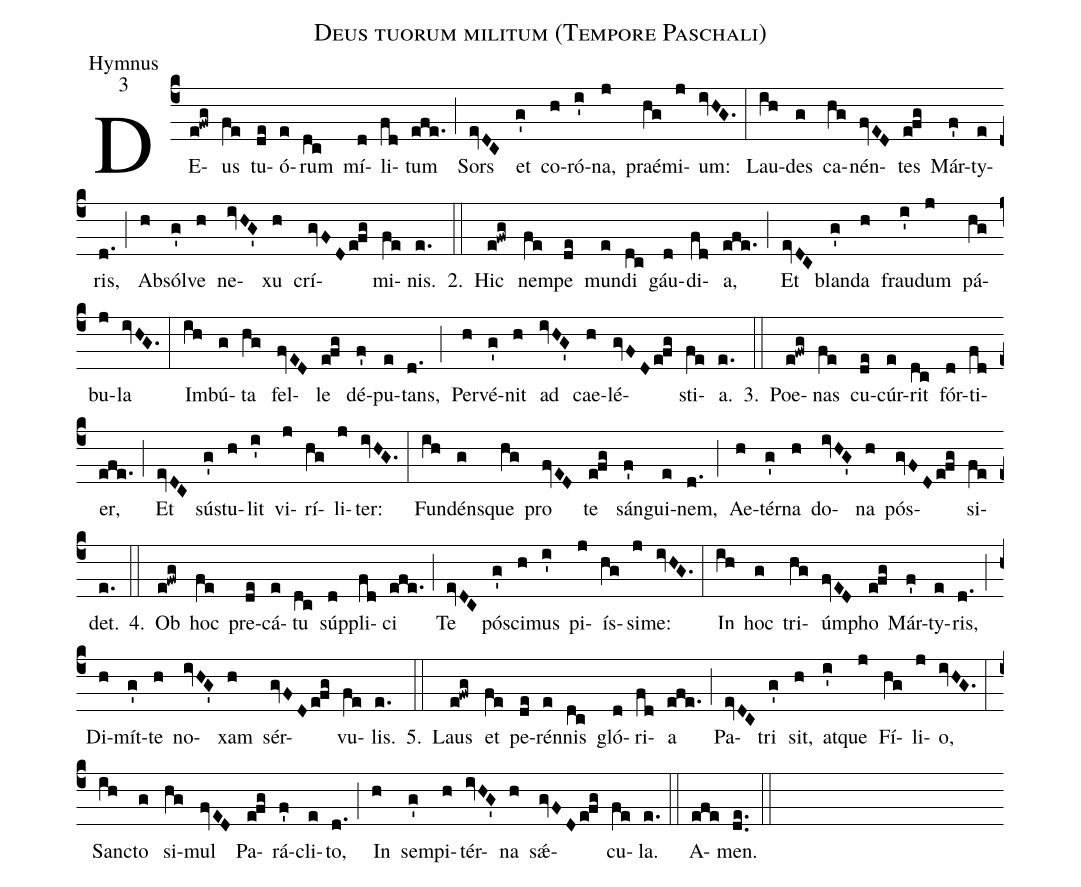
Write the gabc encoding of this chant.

name:Deus tuorum militum (Tempore Paschali);
office-part:Hymnus;
mode:3;
%%
(c4) DE(e!fwg)us(fe) tu(de)ó(e)rum(dc) mí(d)li(fd)tum(efe.) (;) Sors(evDC) et(g') co(h)ró(i')na,(j) praé(hg)mi(j)um:(ivHG.) (:) Lau(ih)des(g) ca(hg)nén(fvED)tes(e!fg) Már(f')ty(e)ris,(d.) (;) Ab(h)sól(g')ve(h) ne(ivHG')xu(h) crí(gvFD/e!fg)mi(fe)nis.(e.) 2.(::) Hic(e!fwg) nem(fe)pe(de) mun(e)di(dc) gáu(d)di(fd)a,(efe.) (;) Et(evDC) blan(g')da(h) frau(i')dum(j) pá(hg)bu(j)la(ivHG.) (:) Im(ih)bú(g)ta(hg) fel(fvED)le(e!fg) dé(f')pu(e)tans,(d.) (;) Per(h)vé(g')nit(h) ad(ivHG') cae(h)lé(gvFD/e!fg)sti(fe)a.(e.) 3.(::) Poe(e!fwg)nas(fe) cu(de)cúr(e)rit(dc) fór(d)ti(fd)er,(efe.) (;) Et(evDC) sú(g')stu(h)lit(i') vi(j)rí(hg)li(j)ter:(ivHG.) (:) Fun(ih)dén(g)sque(hg) pro(fvED) te(e!fg) sán(f')gui(e)nem,(d.) (;) Ae(h)tér(g')na(h) do(ivHG')na(h) pós(gvFD/e!fg)si(fe)det.(e.) 4.(::) Ob(e!fwg) hoc(fe) pre(de)cá(e)tu(dc) súp(d)pli(fd)ci(efe.) (;) Te(evDC) pó(g')sci(h)mus(i') pi(j)ís(hg)si(j)me:(ivHG.) (:) In(ih) hoc(g) tri(hg)úm(fvED)pho(e!fg) Már(f')ty(e)ris,(d.) (;) Di(h)mít(g')te(h) no(ivHG')xam(h) sér(gvFD/e!fg)vu(fe)lis.(e.)
5.(::) Laus(e!fwg) et(fe) pe(de)rén(e)nis(dc) gló(d)ri(fd)a(efe.) (;) Pa(evDC)tri(g') sit,(h) at(i')que(j) Fí(hg)li(j)o,(ivHG.) (:) San(ih)cto(g) si(hg)mul(fvED) Pa(e!fg)rá(f')cli(e)to,(d.) (;) In(h) sem(g')pi(h)tér(ivHG')na(h) sǽ(gvFD/e!fg)cu(fe)la.(e.) (::) A(efe)men.(de..) (::)
